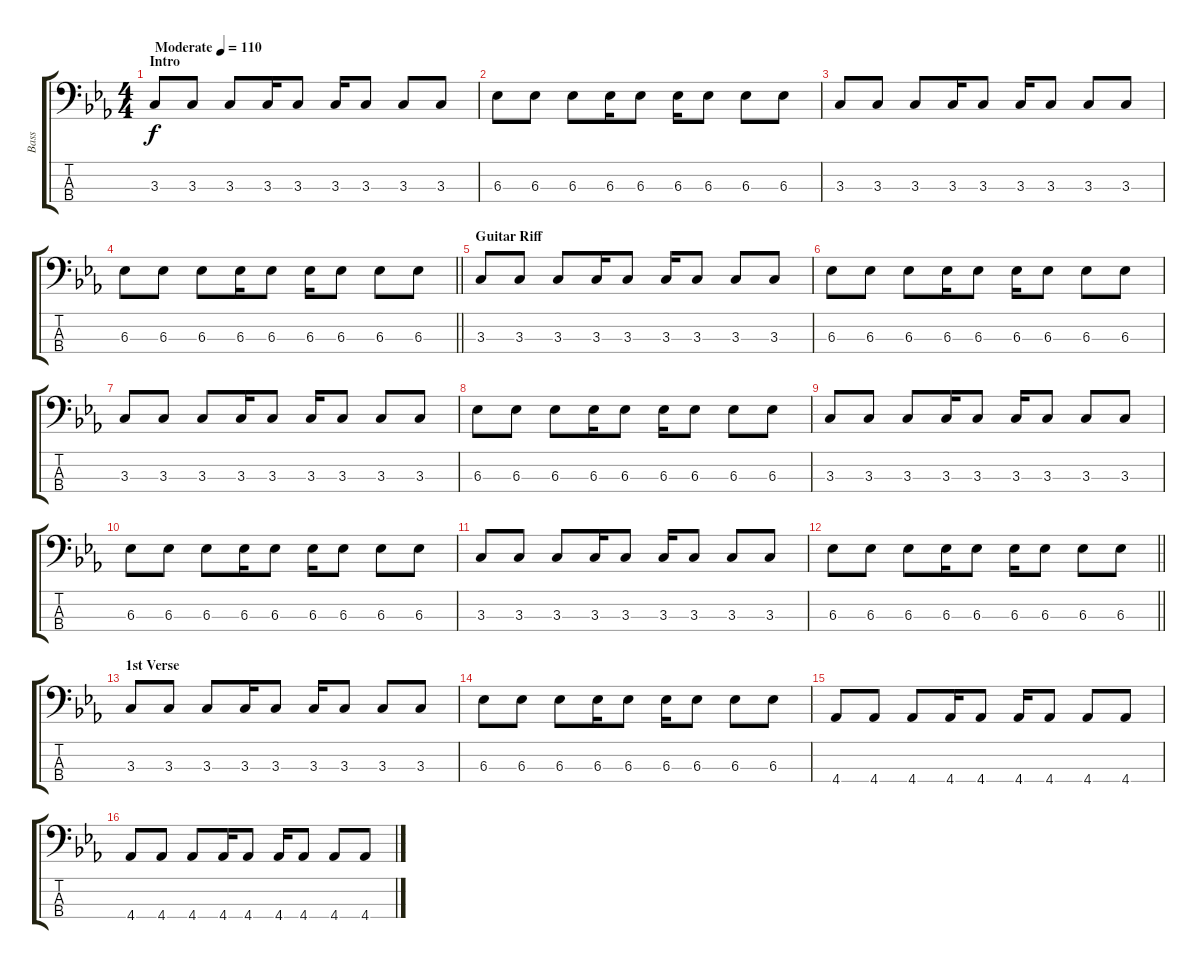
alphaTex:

\track ("Bass" "Bass") {instrument acousticbass}
\staff {score tabs}
\tuning (G2 D2 A1 E1) {hide}
\ts (4 4)
\section ("" "Intro")
\tempo (110 "Moderate")
\clef f4
\ks eb
3.3.8{dy f instrument acousticbass} 3.3.8 3.3.8 3.3.16 3.3.8 3.3.16 3.3.8 3.3.8 3.3.8 |
6.3.8 6.3.8 6.3.8 6.3.16 6.3.8 6.3.16 6.3.8 6.3.8 6.3.8 |
3.3.8 3.3.8 3.3.8 3.3.16 3.3.8 3.3.16 3.3.8 3.3.8 3.3.8 |
\barLineRight lightlight
6.3.8 6.3.8 6.3.8 6.3.16 6.3.8 6.3.16 6.3.8 6.3.8 6.3.8 |
\section ("" "Guitar Riff")
3.3.8 3.3.8 3.3.8 3.3.16 3.3.8 3.3.16 3.3.8 3.3.8 3.3.8 |
6.3.8 6.3.8 6.3.8 6.3.16 6.3.8 6.3.16 6.3.8 6.3.8 6.3.8 |
3.3.8 3.3.8 3.3.8 3.3.16 3.3.8 3.3.16 3.3.8 3.3.8 3.3.8 |
6.3.8 6.3.8 6.3.8 6.3.16 6.3.8 6.3.16 6.3.8 6.3.8 6.3.8 |
3.3.8 3.3.8 3.3.8 3.3.16 3.3.8 3.3.16 3.3.8 3.3.8 3.3.8 |
6.3.8 6.3.8 6.3.8 6.3.16 6.3.8 6.3.16 6.3.8 6.3.8 6.3.8 |
3.3.8 3.3.8 3.3.8 3.3.16 3.3.8 3.3.16 3.3.8 3.3.8 3.3.8 |
\barLineRight lightlight
6.3.8 6.3.8 6.3.8 6.3.16 6.3.8 6.3.16 6.3.8 6.3.8 6.3.8 |
\section ("" "1st Verse")
3.3.8 3.3.8 3.3.8 3.3.16 3.3.8 3.3.16 3.3.8 3.3.8 3.3.8 |
6.3.8 6.3.8 6.3.8 6.3.16 6.3.8 6.3.16 6.3.8 6.3.8 6.3.8 |
4.4.8 4.4.8 4.4.8 4.4.16 4.4.8 4.4.16 4.4.8 4.4.8 4.4.8 |
4.4.8 4.4.8 4.4.8 4.4.16 4.4.8 4.4.16 4.4.8 4.4.8 4.4.8
